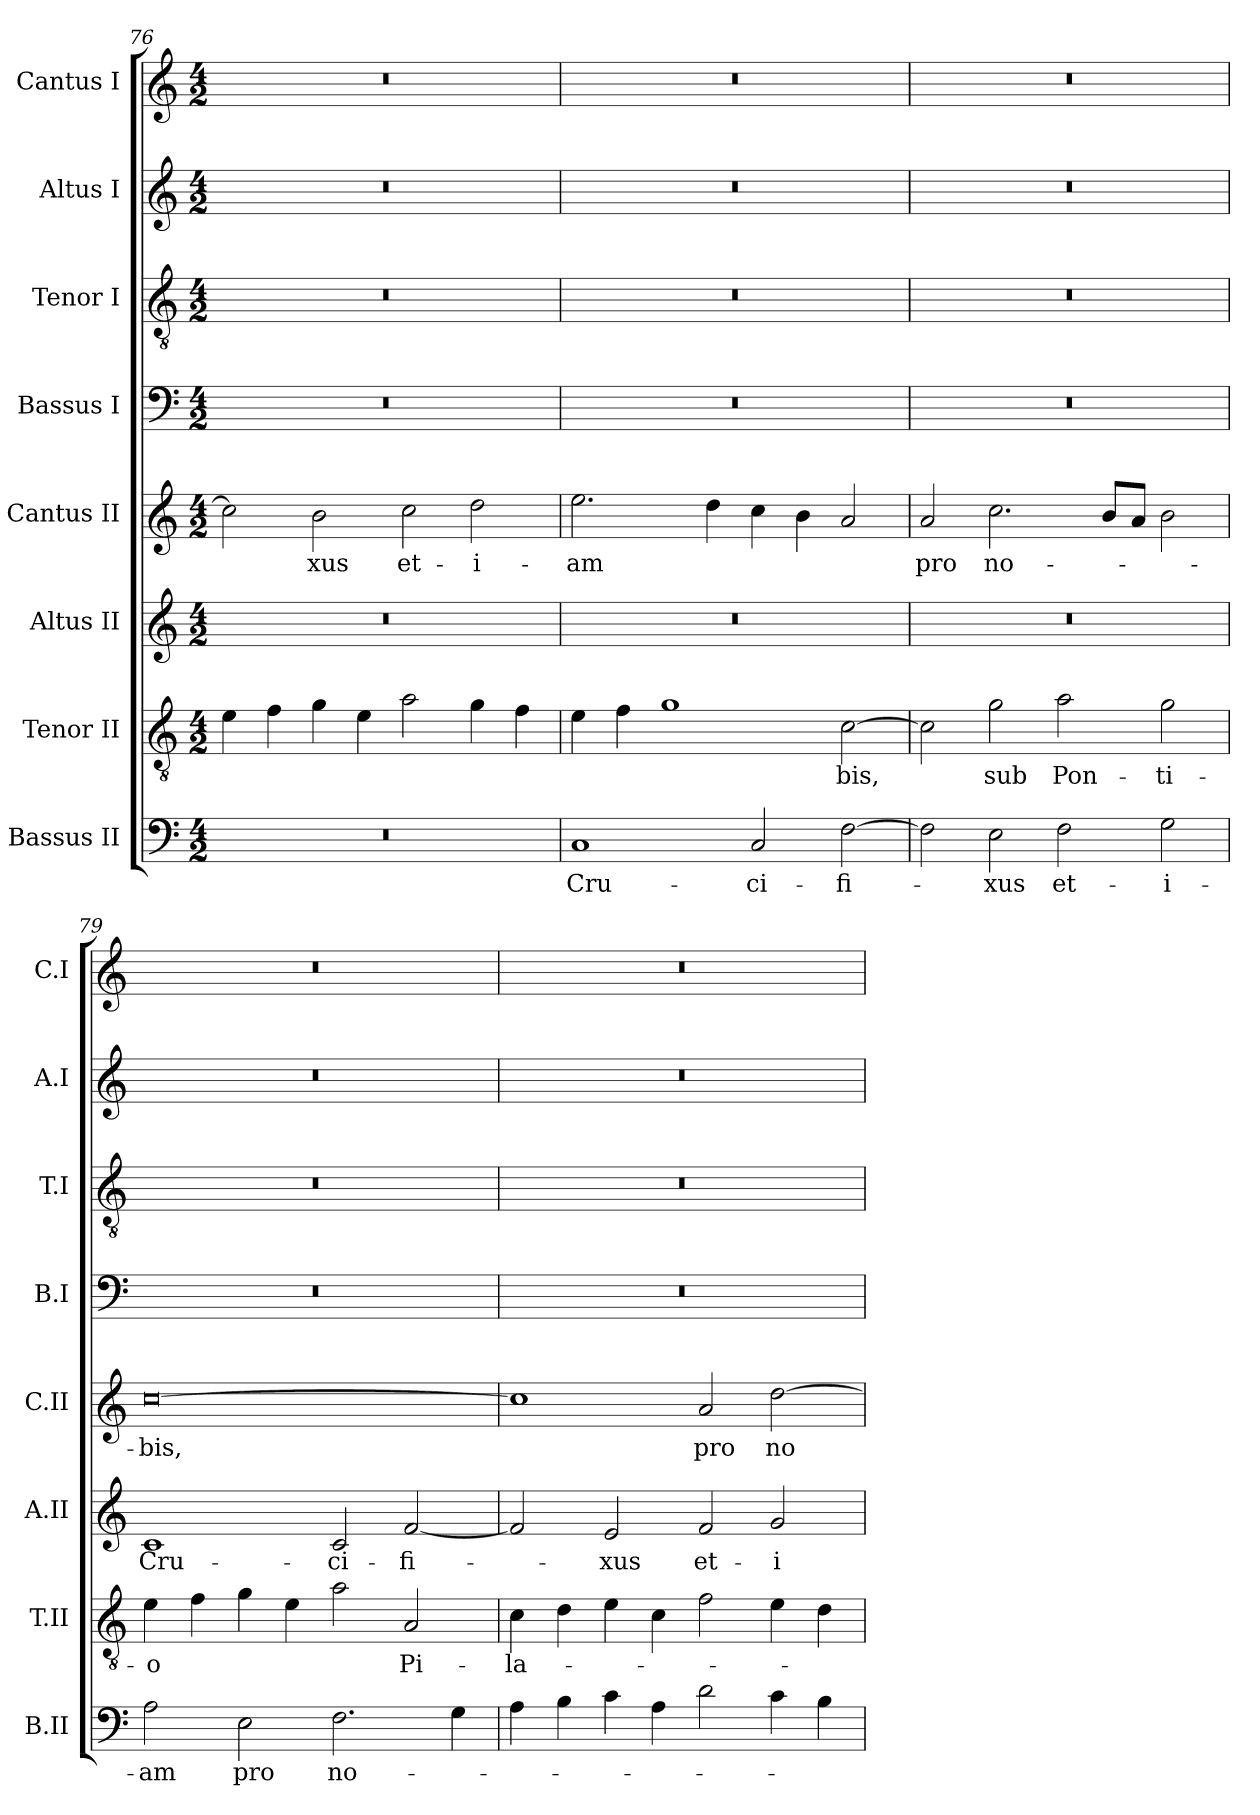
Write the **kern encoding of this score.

**kern	**text	**kern	**text	**kern	**text	**kern	**text	**kern	**kern	**kern	**kern
*part8	*part8	*part7	*part7	*part6	*part6	*part5	*part5	*part4	*part3	*part2	*part1
*staff8	*staff8	*staff7	*staff7	*staff6	*staff6	*staff5	*staff5	*staff4	*staff3	*staff2	*staff1
*I"Bassus II	*	*I"Tenor II	*	*I"Altus II	*	*I"Cantus II	*	*I"Bassus I	*I"Tenor I	*I"Altus I	*I"Cantus I
*I'B.II	*	*I'T.II	*	*I'A.II	*	*I'C.II	*	*I'B.I	*I'T.I	*I'A.I	*I'C.I
*clefF4	*	*clefGv2	*	*clefG2	*	*clefG2	*	*clefF4	*clefGv2	*clefG2	*clefG2
*	*	*ITrd7c12	*	*	*	*	*	*	*ITrd7c12	*	*
*k[]	*	*k[]	*	*k[]	*	*k[]	*	*k[]	*k[]	*k[]	*k[]
*C:	*	*C:	*	*C:	*	*C:	*	*C:	*C:	*C:	*C:
*M4/2	*	*M4/2	*	*M4/2	*	*M4/2	*	*M4/2	*M4/2	*M4/2	*M4/2
=76	=76	=76	=76	=76	=76	=76	=76	=76	=76	=76	=76
0r	.	4E\	.	0r	.	2cc\]	.	0r	0r	0r	0r
.	.	4F\	.	.	.	.	.	.	.	.	.
.	.	4G\	.	.	.	2b\	-xus	.	.	.	.
.	.	4E\	.	.	.	.	.	.	.	.	.
.	.	2A\	.	.	.	2cc\	et-	.	.	.	.
.	.	4G\	.	.	.	2dd\	-i-	.	.	.	.
.	.	4F\	.	.	.	.	.	.	.	.	.
=77	=77	=77	=77	=77	=77	=77	=77	=77	=77	=77	=77
1C/	Cru-	4E\	.	0r	.	2.ee\	-am	0r	0r	0r	0r
.	.	4F\	.	.	.	.	.	.	.	.	.
.	.	1G\	.	.	.	.	.	.	.	.	.
.	.	.	.	.	.	4dd\	.	.	.	.	.
2C/	-ci-	.	.	.	.	4cc\	.	.	.	.	.
.	.	.	.	.	.	4b\	.	.	.	.	.
[2F\	-fi-	[2C\	-bis,	.	.	2a/	.	.	.	.	.
=78	=78	=78	=78	=78	=78	=78	=78	=78	=78	=78	=78
2F\]	.	2C\]	.	0r	.	2a/	pro	0r	0r	0r	0r
2E\	-xus	2G\	sub	.	.	2.cc\	no-	.	.	.	.
2F\	et-	2A\	Pon-	.	.	.	.	.	.	.	.
.	.	.	.	.	.	8b/L	.	.	.	.	.
.	.	.	.	.	.	8a/J	.	.	.	.	.
2G\	-i-	2G\	-ti-	.	.	2b\	.	.	.	.	.
=79	=79	=79	=79	=79	=79	=79	=79	=79	=79	=79	=79
2A\	-am	4E\	-o	1c/	Cru-	[0cc\	-bis,	0r	0r	0r	0r
.	.	4F\	.	.	.	.	.	.	.	.	.
2E\	pro	4G\	.	.	.	.	.	.	.	.	.
.	.	4E\	.	.	.	.	.	.	.	.	.
2.F\	no-	2A\	.	2c/	-ci-	.	.	.	.	.	.
.	.	2AA/	Pi-	[2f/	-fi-	.	.	.	.	.	.
4G\	.	.	.	.	.	.	.	.	.	.	.
=80	=80	=80	=80	=80	=80	=80	=80	=80	=80	=80	=80
4A\	.	4C\	-la-	2f/]	.	1cc\]	.	0r	0r	0r	0r
4B\	.	4D\	.	.	.	.	.	.	.	.	.
4c\	.	4E\	.	2e/	-xus	.	.	.	.	.	.
4A\	.	4C\	.	.	.	.	.	.	.	.	.
2d\	.	2F\	.	2f/	et-	2a/	pro	.	.	.	.
4c\	.	4E\	.	2g/	-i-	[2dd\	no-	.	.	.	.
4B\	.	4D\	.	.	.	.	.	.	.	.	.
=	=	=	=	=	=	=	=	=	=	=	=
*-	*-	*-	*-	*-	*-	*-	*-	*-	*-	*-	*-
